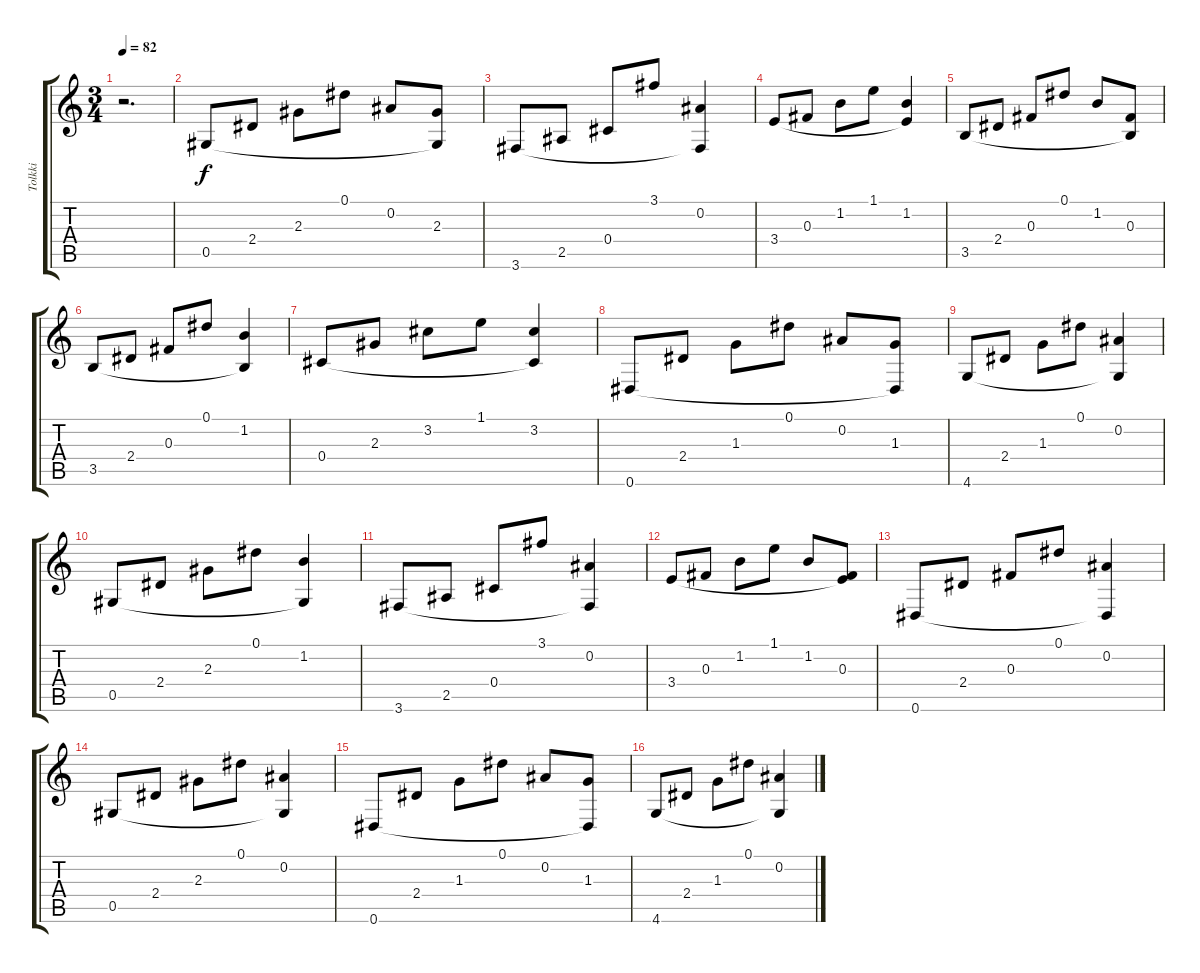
\track ("Tolkki" "Tolkki") {instrument acousticguitarnylon}
\staff {score tabs}
\tuning (Eb4 Bb3 Gb3 Db3 Ab2 Eb2) {hide}
\ts (3 4)
\tempo 82
\clef g2
\ks c
r.2{d dy f instrument acousticguitarnylon} |
0.5.8 2.4.8 2.3.8 0.1.8 0.2.8 (2.3 0.5{t}).8 |
3.6.8 2.5.8 0.4.8 3.1.8 (0.2 3.6{t}).4 |
3.4.8 0.3.8 1.2.8 1.1.8 (1.2 3.4{t}).4 |
3.5.8 2.4.8 0.3.8 0.1.8 1.2.8 (0.3 3.5{t}).8 |
3.5.8 2.4.8 0.3.8 0.1.8 (1.2 3.5{t}).4 |
0.4.8 2.3.8 3.2.8 1.1.8 (3.2 0.4{t}).4 |
0.6.8 2.4.8 1.3.8 0.1.8 0.2.8 (1.3 0.6{t}).8 |
4.6.8 2.4.8 1.3.8 0.1.8 (0.2 4.6{t}).4 |
0.5.8 2.4.8 2.3.8 0.1.8 (1.2 0.5{t}).4 |
3.6.8 2.5.8 0.4.8 3.1.8 (0.2 3.6{t}).4 |
3.4.8 0.3.8 1.2.8 1.1.8 1.2.8 (0.3 3.4{t}).8 |
0.6.8 2.4.8 0.3.8 0.1.8 (0.2 0.6{t}).4 |
0.5.8 2.4.8 2.3.8 0.1.8 (0.2 0.5{t}).4 |
0.6.8 2.4.8 1.3.8 0.1.8 0.2.8 (1.3 0.6{t}).8 |
4.6.8 2.4.8 1.3.8 0.1.8 (0.2 4.6{t}).4
